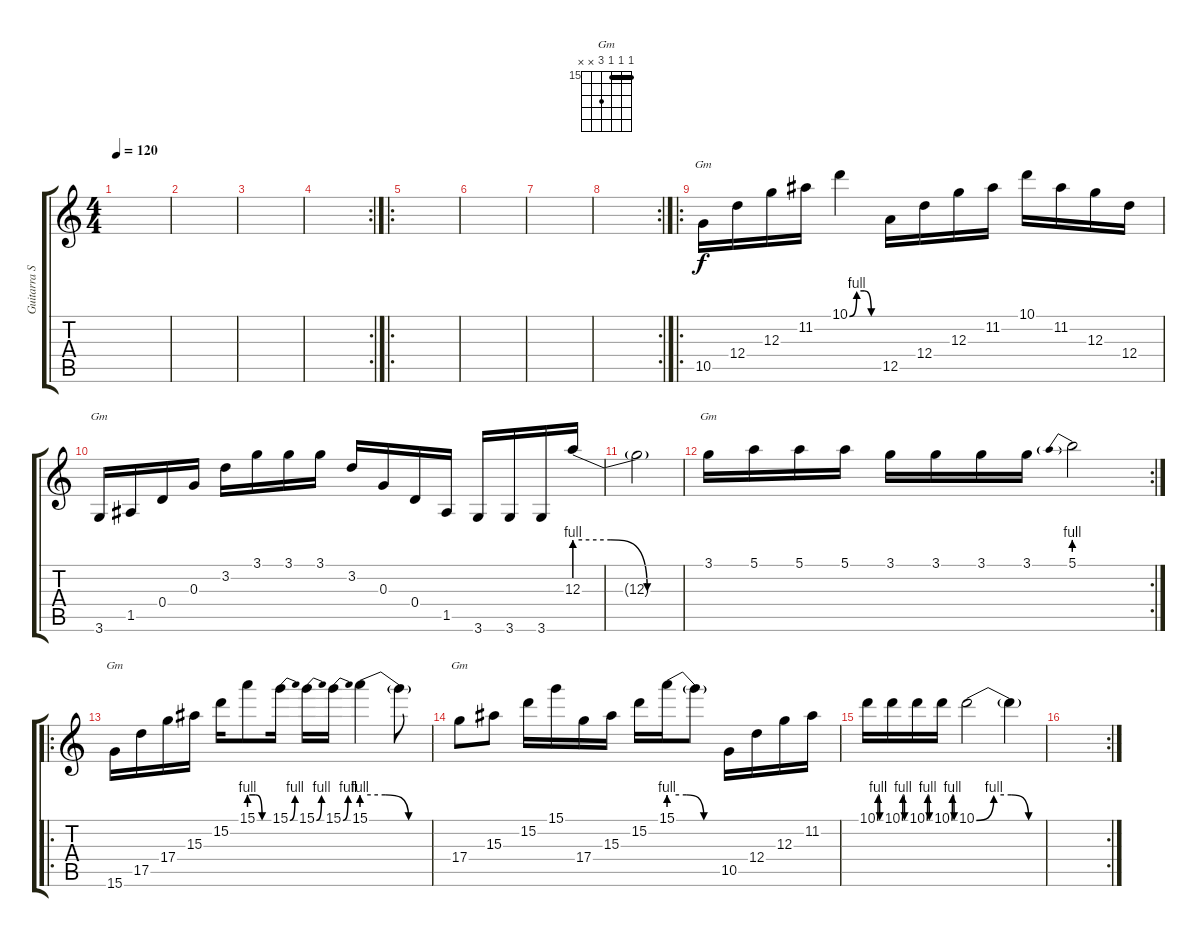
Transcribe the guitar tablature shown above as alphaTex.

\track ("Guitarra Solo" "Guitarra S") {instrument overdrivenguitar}
\staff {score tabs}
\tuning (E4 B3 G3 D3 A2 E2) {hide}
\chord ("Gm" 10 11 12 12 10 x) {firstfret 10 barre 10}
\chord ("Gm" 3 3 0 0 1 3) {barre 3}
\chord ("Gm" 3 3 3 5 5 3) {barre 3}
\chord ("Gm" 15 15 15 17 17 15) {firstfret 15 barre 15}
\chord ("Gm" 15 15 15 17 x x) {firstfret 15 barre 15}
\ts (4 4)
\tempo 120
\clef g2
\ks c
|
\section ("" "")
|
|
\rc 2
|
\ro
|
\section ("" "")
|
|
\rc 2
|
\ro
\section ("" "")
10.5.16{ch "Gm"} 12.4.16 12.3.16 11.2.16 10.1{be (custom 0 0 15 4 30 4 45 0 60 0)}.4 12.5.16 12.4.16 12.3.16 11.2.16 10.1.16 11.2.16 12.3.16 12.4.16 |
3.6.16{ch "Gm"} 1.5.16 0.4.16 0.3.16 3.2.16 3.1.16 3.1.16 3.1.16 3.2.16 0.3.16 0.4.16 1.5.16 3.6.16 3.6.16 3.6.16 12.3{be (custom 0 4 20 4 40 0 60 0)}.16 |
12.3{t}.2 |
\rc 2
3.1.16{ch "Gm"} 5.1.16 5.1.16 5.1.16 3.1.16 3.1.16 3.1.16 3.1.16 5.1{be (prebend 0 4 60 4)}.2 |
\ro
\section ("" "")
15.6.16{ch "Gm"} 17.5.16 17.4.16 15.3.16 15.2.16 15.1{be (custom 0 4 20 4 40 0 60 0)}.8 15.1{be (bend 0 0 60 4)}.16 15.1{be (bend 0 0 60 4)}.16 15.1{be (bend 0 0 60 4)}.16 15.1{be (custom 0 4 20 4 40 0 60 0)}.4 15.1{t}.8 |
\section ("" "")
17.4.8{ch "Gm"} 15.3.8 15.2.16 15.1.16 17.4.16 15.3.16 15.2.16 15.1{be (custom 0 4 20 4 40 0 60 0)}.16 15.1{t}.8 10.5.16 12.4.16 12.3.16 11.2.16 |
10.1{be (custom 0 0 15 4 30 4 45 0 60 0)}.16 10.1{be (custom 0 0 15 4 30 4 45 0 60 0)}.16 10.1{be (custom 0 0 15 4 30 4 45 0 60 0)}.16 10.1{be (custom 0 0 15 4 30 4 45 0 60 0)}.16 10.1{be (custom 0 0 15 4 30 4 45 0 60 0)}.2 10.1{t}.4 |
\rc 2
